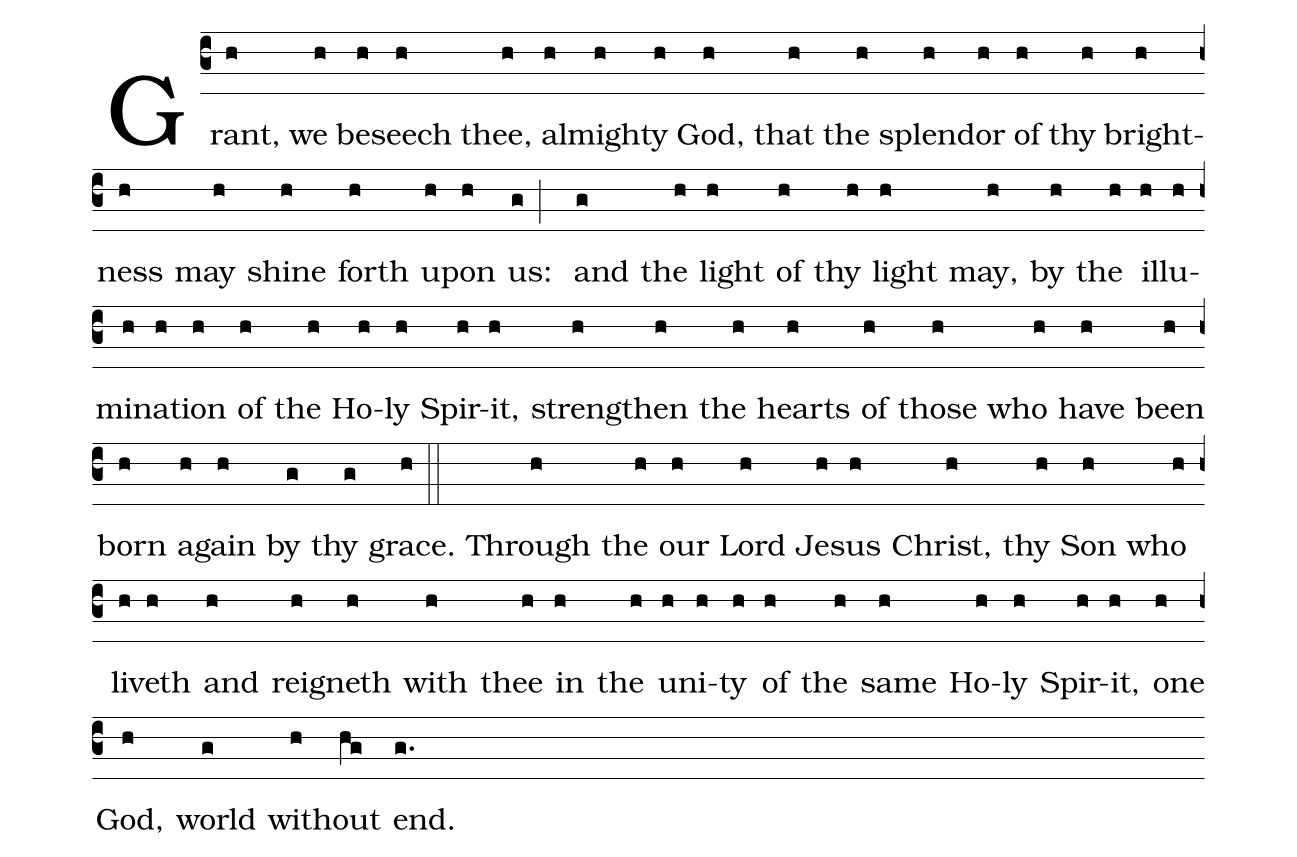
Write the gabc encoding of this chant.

%%
(c3) Grant,(h) we(h) be(h)seech(h) thee,(h) al(h)migh(h)ty(h) God,(h) that(h) the(h) splen(h)dor(h) of(h) thy(h) bright(h)ness(h) may(h) shine(h) forth(h) u(h)pon(h) us:(g;) and(g) the(h) light(h) of(h) thy(h) light(h) may,(h) by(h) the(h) il(h)lu(h)mi(h)na(h)tion(h) of(h) the(h) Ho(h)ly(h) Spir(h)it,(h) strength(h)en(h) the(h) hearts(h) of(h) those(h) who(h) have(h) been(h) born(h) a(h)gain(h) by(g) thy(g) grace.(h::)


Through(h) the(h) our(h) Lord(h) Je(h)sus(h) Christ,(h) thy(h) Son(h) who(h) liv(h)eth(h) and(h) reign(h)eth(h) with(h) thee(h) in(h) the(h) un(h)i(h)ty(h) of(h) the(h) same(h) Ho(h)ly(h) Spir(h)it,(h) one(h) God,(h) world(g) with(h)out(hg) end.(g.)
